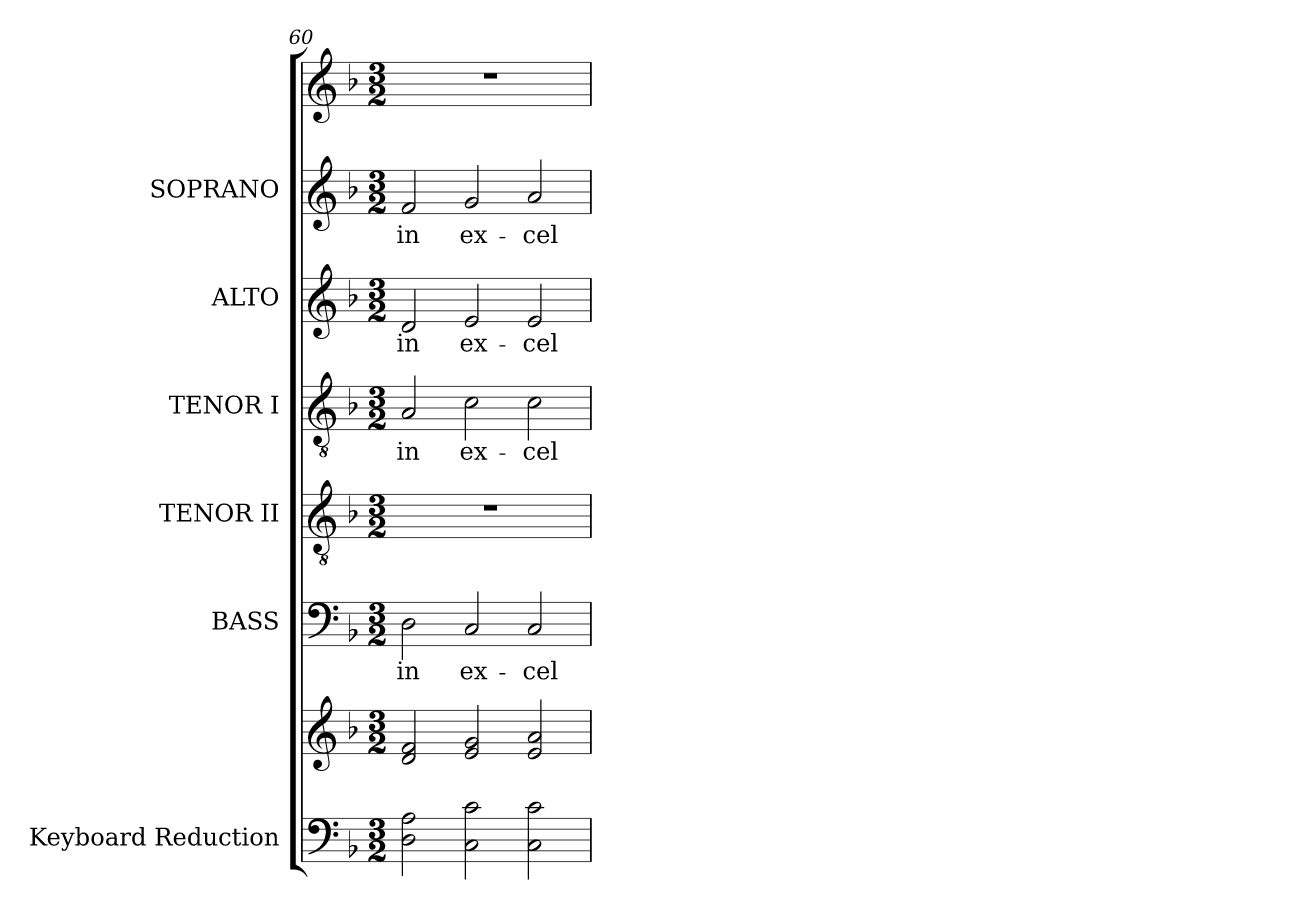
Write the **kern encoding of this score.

**kern	**kern	**kern	**text	**kern	**kern	**text	**kern	**text	**kern	**text	**kern
*part7	*part7	*part6	*part6	*part5	*part4	*part4	*part3	*part3	*part2	*part2	*part1
*staff8	*staff7	*staff6	*staff6	*staff5	*staff4	*staff4	*staff3	*staff3	*staff2	*staff2	*staff1
*I"Keyboard Reduction	*	*I"BASS	*	*I"TENOR II	*I"TENOR I	*	*I"ALTO	*	*I"SOPRANO	*	*
*I'Reduc.	*	*I'B.	*	*I'T. II	*I'T. I	*	*I'A.	*	*I'S.	*	*
*clefF4	*clefG2	*clefF4	*	*clefGv2	*clefGv2	*	*clefG2	*	*clefG2	*	*clefG2
*	*	*	*	*ITrd7c12	*ITrd7c12	*	*	*	*	*	*
*k[b-]	*k[b-]	*k[b-]	*	*k[b-]	*k[b-]	*	*k[b-]	*	*k[b-]	*	*k[b-]
*F:	*F:	*F:	*	*F:	*F:	*	*F:	*	*F:	*	*F:
*M3/2	*M3/2	*M3/2	*	*M3/2	*M3/2	*	*M3/2	*	*M3/2	*	*M3/2
=60	=60	=60	=60	=60	=60	=60	=60	=60	=60	=60	=60
!	!	!	!LO:LY:b:color=#000000	!LO:N:vis=1	!	!	!	!	!	!	!
!	!	!	!	!	!	!LO:LY:b:color=#000000	!	!	!	!	!
!	!	!	!	!	!	!	!	!LO:LY:b:color=#000000	!	!	!
!	!	!	!	!	!	!	!	!	!	!LO:LY:b:color=#000000	!LO:N:vis=1
2Di\ 2Ai	2di/ 2fi	2Di\	in	1.r	2AAi/	in	2di/	in	2fi/	in	1.r
!	!	!	!LO:LY:b:color=#000000	!	!	!	!	!	!	!	!
!	!	!	!	!	!	!LO:LY:b:color=#000000	!	!	!	!	!
!	!	!	!	!	!	!	!	!LO:LY:b:color=#000000	!	!	!
!	!	!	!	!	!	!	!	!	!	!LO:LY:b:color=#000000	!
2Ci\ 2ci	2ei/ 2gi	2Ci/	ex-	.	2Ci\	ex-	2ei/	ex-	2gi/	ex-	.
!	!	!	!LO:LY:b:color=#000000	!	!	!	!	!	!	!	!
!	!	!	!	!	!	!LO:LY:b:color=#000000	!	!	!	!	!
!	!	!	!	!	!	!	!	!LO:LY:b:color=#000000	!	!	!
!	!	!	!	!	!	!	!	!	!	!LO:LY:b:color=#000000	!
2Ci\ 2ci	2ei/ 2ai	2Ci/	-cel-	.	2Ci\	-cel-	2ei/	-cel-	2ai/	-cel-	.
=	=	=	=	=	=	=	=	=	=	=	=
*-	*-	*-	*-	*-	*-	*-	*-	*-	*-	*-	*-
